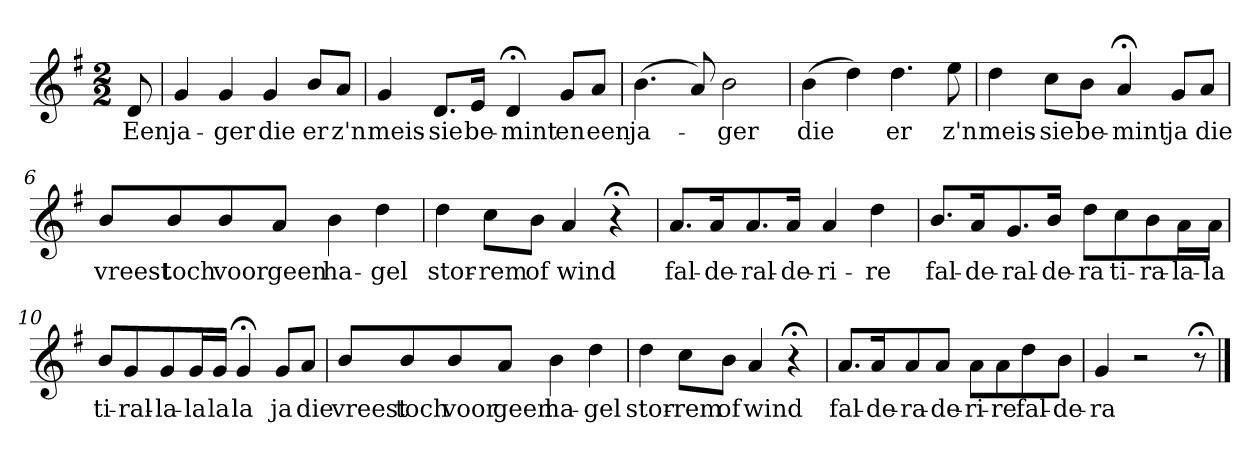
**kern	**text
*part1	*part1
*staff1	*staff1
*k[f#]	*
*G:	*
*M2/2	*
*MM120	*
=	=
8d	Een
=1	=1
4g	ja-
4g	-ger
4g	die
8bL	er
8aJ	z'n
=2	=2
4g	meis-
8.dL	-sie
16eJk	be-
4d;<	-mint
8gL	en
8aJ	een
=3	=3
(4.b	ja-
8a)	.
2b	-ger
=4	=4
(4b	die
4dd)	.
4.dd	er
8ee	z'n
=5	=5
4dd	meis-
8ccL	-sie
8bJ	be-
4a;<	-mint
8gL	ja
8aJ	die
=6	=6
8bL	vreest
8b	toch
8b	voor
8aJ	geen
4b	ha-
4dd	-gel
=7	=7
4dd	stor-
8ccL	-rem
8bJ	of
4a	wind
4r;<	.
=8	=8
8.aL	fal-
16aK	-de-
8.a	-ral-
16aJk	-de-
4a	-ri-
4dd	-re
=9	=9
8.bL	fal-
16aK	-de-
8.g	-ral-
16bJk	-de-
8ddL	-ra
8cc	ti-
8b	-ra-
16aL	-la-
16aJJ	-la
=10	=10
8bL	ti-
8g	-ral-
8g	-la-
16gL	-la
16gJJ	la
4g;<	la
8gL	ja
8aJ	die
=11	=11
8bL	vreest
8b	toch
8b	voor
8aJ	geen
4b	ha-
4dd	-gel
=12	=12
4dd	stor-
8ccL	-rem
8bJ	of
4a	wind
4r;<	.
=13	=13
8.aL	fal-
16aK	-de-
8a	-ra-
8aJ	-de-
8aL	-ri-
8a	-re
8dd	fal-
8bJ	-de-
=14	=14
4g	-ra
2r	.
8r;<	.
==	==
*-	*-
